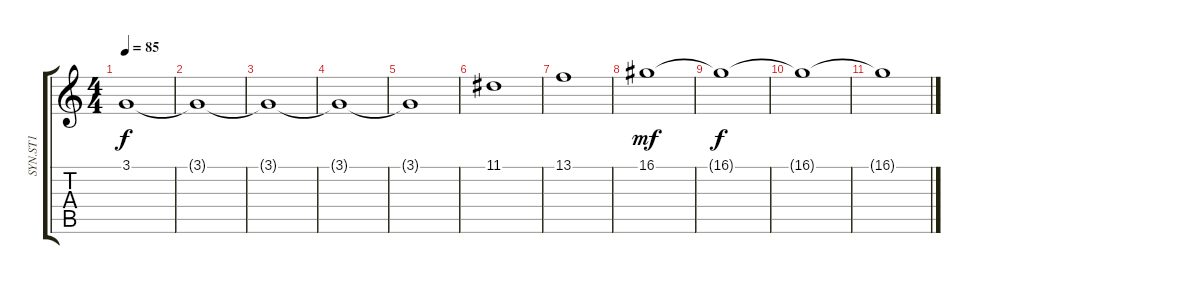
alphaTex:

\track ("SYN.ST1" "SYN.ST1") {instrument synthstrings1}
\staff {score tabs}
\tuning (E4 B3 G3 D3 A2 E2) {hide}
\ts (4 4)
\tempo 85
\clef g2
\ks c
3.1{t}.1{dy f} |
3.1{t}.1 |
3.1{t}.1 |
3.1{t}.1 |
3.1{t}.1 |
11.1.1 |
13.1.1 |
16.1.1{dy mf} |
16.1{t}.1{dy f} |
16.1{t}.1 |
16.1{t}.1
